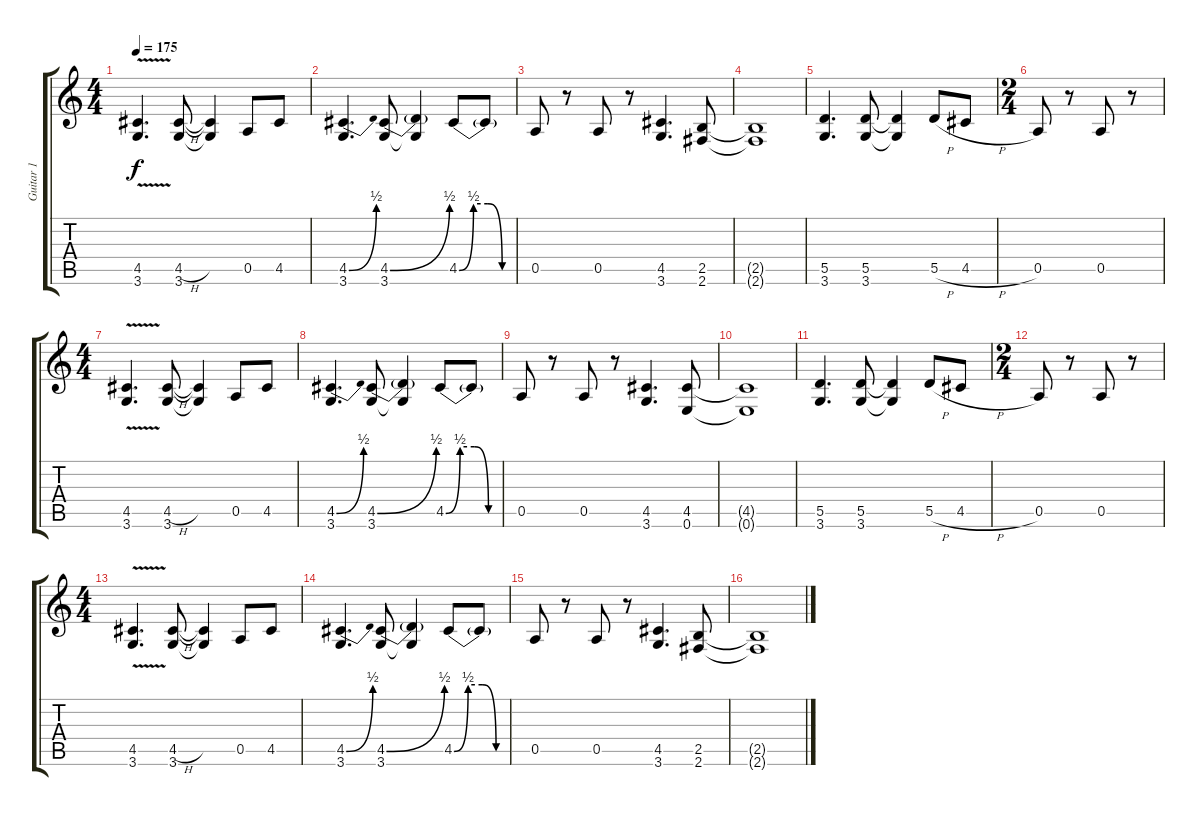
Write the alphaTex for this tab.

\track ("Guitar 1" "Guitar 1") {instrument electricguitarclean}
\staff {score tabs}
\tuning (E4 B3 G3 D3 A2 E2) {hide}
\ts (4 4)
\tempo 175
\clef g2
\ks c
(4.5{v} 3.6{v}).4{d dy f} (4.5{h} 3.6).8 (4.5{t} 3.6{t}).4 0.5.8 4.5.8 |
(4.5{be (bend 0 0 60 2)} 3.6).4{d} (4.5{be (bend 0 0 60 2)} 3.6).8 (4.5{t} 3.6{t}).4 4.5{be (custom 0 0 15 2 30 2 45 0 60 0)}.8 4.5{t}.8 |
0.5.8 r.8 0.5.8 r.8 (4.5 3.6).4{d} (2.5 2.6).8 |
(2.5{t} 2.6{t}).1 |
(5.5 3.6).4{d} (5.5 3.6).8 (5.5{t} 3.6{t}).4 5.5{h}.8 4.5{h}.8 |
\ts (2 4)
0.5.8 r.8 0.5.8 r.8 |
\ts (4 4)
(4.5{v} 3.6{v}).4{d} (4.5{h} 3.6).8 (4.5{t} 3.6{t}).4 0.5.8 4.5.8 |
(4.5{be (bend 0 0 60 2)} 3.6).4{d} (4.5{be (bend 0 0 60 2)} 3.6).8 (4.5{t} 3.6{t}).4 4.5{be (custom 0 0 15 2 30 2 45 0 60 0)}.8 4.5{t}.8 |
0.5.8 r.8 0.5.8 r.8 (4.5 3.6).4{d} (4.5 0.6).8 |
(4.5{t} 0.6{t}).1 |
(5.5 3.6).4{d} (5.5 3.6).8 (5.5{t} 3.6{t}).4 5.5{h}.8 4.5{h}.8 |
\ts (2 4)
0.5.8 r.8 0.5.8 r.8 |
\ts (4 4)
(4.5{v} 3.6{v}).4{d} (4.5{h} 3.6).8 (4.5{t} 3.6{t}).4 0.5.8 4.5.8 |
(4.5{be (bend 0 0 60 2)} 3.6).4{d} (4.5{be (bend 0 0 60 2)} 3.6).8 (4.5{t} 3.6{t}).4 4.5{be (custom 0 0 15 2 30 2 45 0 60 0)}.8 4.5{t}.8 |
0.5.8 r.8 0.5.8 r.8 (4.5 3.6).4{d} (2.5 2.6).8 |
(2.5{t} 2.6{t}).1
